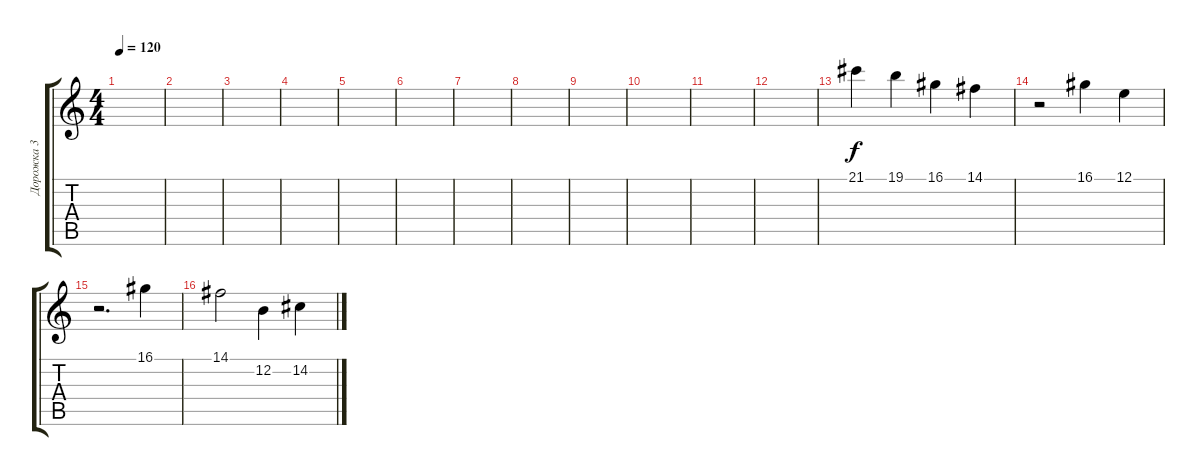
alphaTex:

\track ("Дорожка 3" "Дорожка 3") {instrument acousticgrandpiano}
\staff {score tabs}
\tuning (E4 B3 G3 D3 A2 E2) {hide}
\ts (4 4)
\tempo 120
\clef g2
\ks c
|
|
|
|
|
|
|
|
|
|
|
|
21.1.4 19.1.4 16.1.4 14.1.4 |
r.2 16.1.4 12.1.4 |
r.2{d} 16.1.4 |
14.1.2 12.2.4 14.2.4
